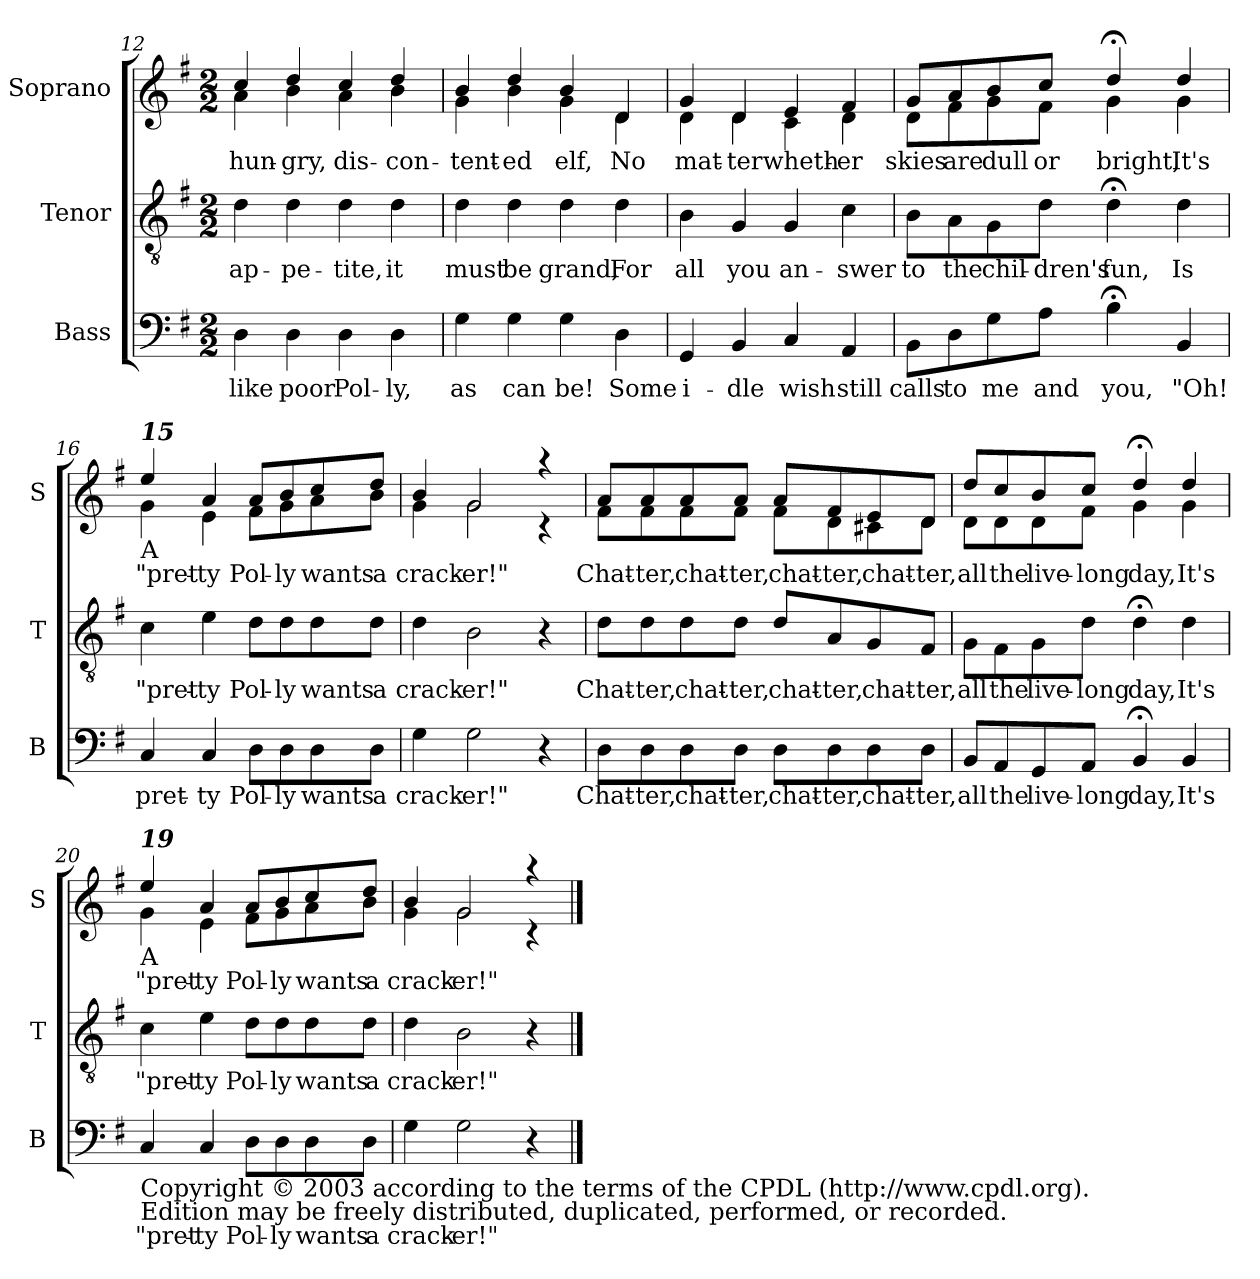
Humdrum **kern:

**kern	**text	**kern	**text	**kern	**text
*part3	*part3	*part2	*part2	*part1	*part1
*staff3	*staff3	*staff2	*staff2	*staff1	*staff1
*I"Bass	*	*I"Tenor	*	*I"Soprano	*
*I'B	*	*I'T	*	*I'S	*
*clefF4	*	*clefGv2	*	*clefG2	*
*k[f#]	*	*k[f#]	*	*k[f#]	*
*G:	*	*G:	*	*G:	*
*M2/2	*	*M2/2	*	*M2/2	*
=12	=12	=12	=12	=12	=12
*	*	*	*	*^	*
4D\	like	4d\	ap-	4cc/	4a\	hun-
4D\	poor	4d\	-pe-	4dd/	4b\	-gry,
4D\	Pol-	4d\	-tite,	4cc/	4a\	dis-
4D\	-ly,	4d\	it	4dd/	4b\	-con-
=13	=13	=13	=13	=13	=13	=13
4G\	as	4d\	must	4b/	4g\	-tent-
4G\	can	4d\	be	4dd/	4b\	-ed
4G\	be!	4d\	grand,	4b/	4g\	elf,
4D\	Some	4d\	For	4d/	4d\	No
=14	=14	=14	=14	=14	=14	=14
4GG/	i-	4B\	all	4g/	4d\	mat-
4BB/	-dle	4G/	you	4d/	4d\	-ter
4C/	wish	4G/	an-	4e/	4c\	wheth-
4AA/	still	4c\	-swer	4f#/	4d\	-er
=15	=15	=15	=15	=15	=15	=15
8BB\L	calls	8B\L	to	8g/L	8d\L	skies
8D\	to	8A\	the	8a/	8f#\	are
8G\	me	8G\	chil-	8b/	8g\	dull
8A\J	and	8d\J	-dren's	8cc/J	8f#\J	or
4B;<\	you,	4d;<\	fun,	4dd;</	4g\	bright,
4BB/	"Oh!	4d\	Is	4dd/	4g\	It's
!!LO:LB:g=z	!!
=16	=16	=16	=16	=16	=16	=16
!	!	!	!	!LO:TX:b:t=A	!	!
!	!	!	!	!LO:TX:a:Bi:t=15	!	!
4C/	pret-	4c\	"pret-	4ee/	4g\	"pret-
4C/	-ty	4e\	-ty	4a/	4e\	-ty
8D\L	Pol-	8d\L	Pol-	8a/L	8f#\L	Pol-
8D\	-ly	8d\	-ly	8b/	8g\	-ly
8D\	wants	8d\	wants	8cc/	8a\	wants
8D\J	a	8d\J	a	8dd/J	8b\J	a
=17	=17	=17	=17	=17	=17	=17
4G\	crack-	4d\	crack-	4b/	4g\	crack-
2G\	-er!"	2B\	-er!"	2g/	2g\	-er!"
4r	.	4r	.	4raa	4rc	.
=18	=18	=18	=18	=18	=18	=18
8D\L	Chat-	8d\L	Chat-	8a/L	8f#\L	Chat-
8D\	-ter,	8d\	-ter,	8a/	8f#\	-ter,
8D\	chat-	8d\	chat-	8a/	8f#\	chat-
8D\J	-ter,	8d\J	-ter,	8a/J	8f#\J	-ter,
8D\L	chat-	8d/L	chat-	8a/L	8f#\L	chat-
8D\	-ter,	8A/	-ter,	8f#/	8d\	-ter,
8D\	chat-	8G/	chat-	8e/	8c#X\	chat-
8D\J	-ter,	8F#/J	-ter,	8d/J	8d\J	-ter,
!!LO:LB:g=z	!!
=19	=19	=19	=19	=19	=19	=19
8BB/L	all	8G\L	all	8dd/L	8d\L	all
8AA/	the	8F#\	the	8cc/	8d\	the
8GG/	live-	8G\	live-	8b/	8d\	live-
8AA/J	-long	8d\J	-long	8cc/J	8f#\J	-long
4BB;</	day,	4d;<\	day,	4dd;</	4g\	day,
4BB/	It's	4d\	It's	4dd/	4g\	It's
=20	=20	=20	=20	=20	=20	=20
!	!	!	!	!LO:TX:b:t=A	!	!
!	!	!	!	!LO:TX:a:Bi:t=19	!	!
!LO:TX:b:t=Copyright © 2003 according to the terms of the CPDL (http&colon;//www.cpdl.org).\nEdition may be freely distributed, duplicated, performed, or recorded.	!	!	!	!	!	!
4C/	"pret-	4c\	"pret-	4ee/	4g\	"pret-
4C/	-ty	4e\	-ty	4a/	4e\	-ty
8D\L	Pol-	8d\L	Pol-	8a/L	8f#\L	Pol-
8D\	-ly	8d\	-ly	8b/	8g\	-ly
8D\	wants	8d\	wants	8cc/	8a\	wants
8D\J	a	8d\J	a	8dd/J	8b\J	a
=21	=21	=21	=21	=21	=21	=21
4G\	crack-	4d\	crack-	4b/	4g\	crack-
2G\	-er!"	2B\	-er!"	2g/	2g\	-er!"
4r	.	4r	.	4raa	4rc	.
*	*	*	*	*v	*v	*
==	==	==	==	==	==
*-	*-	*-	*-	*-	*-
